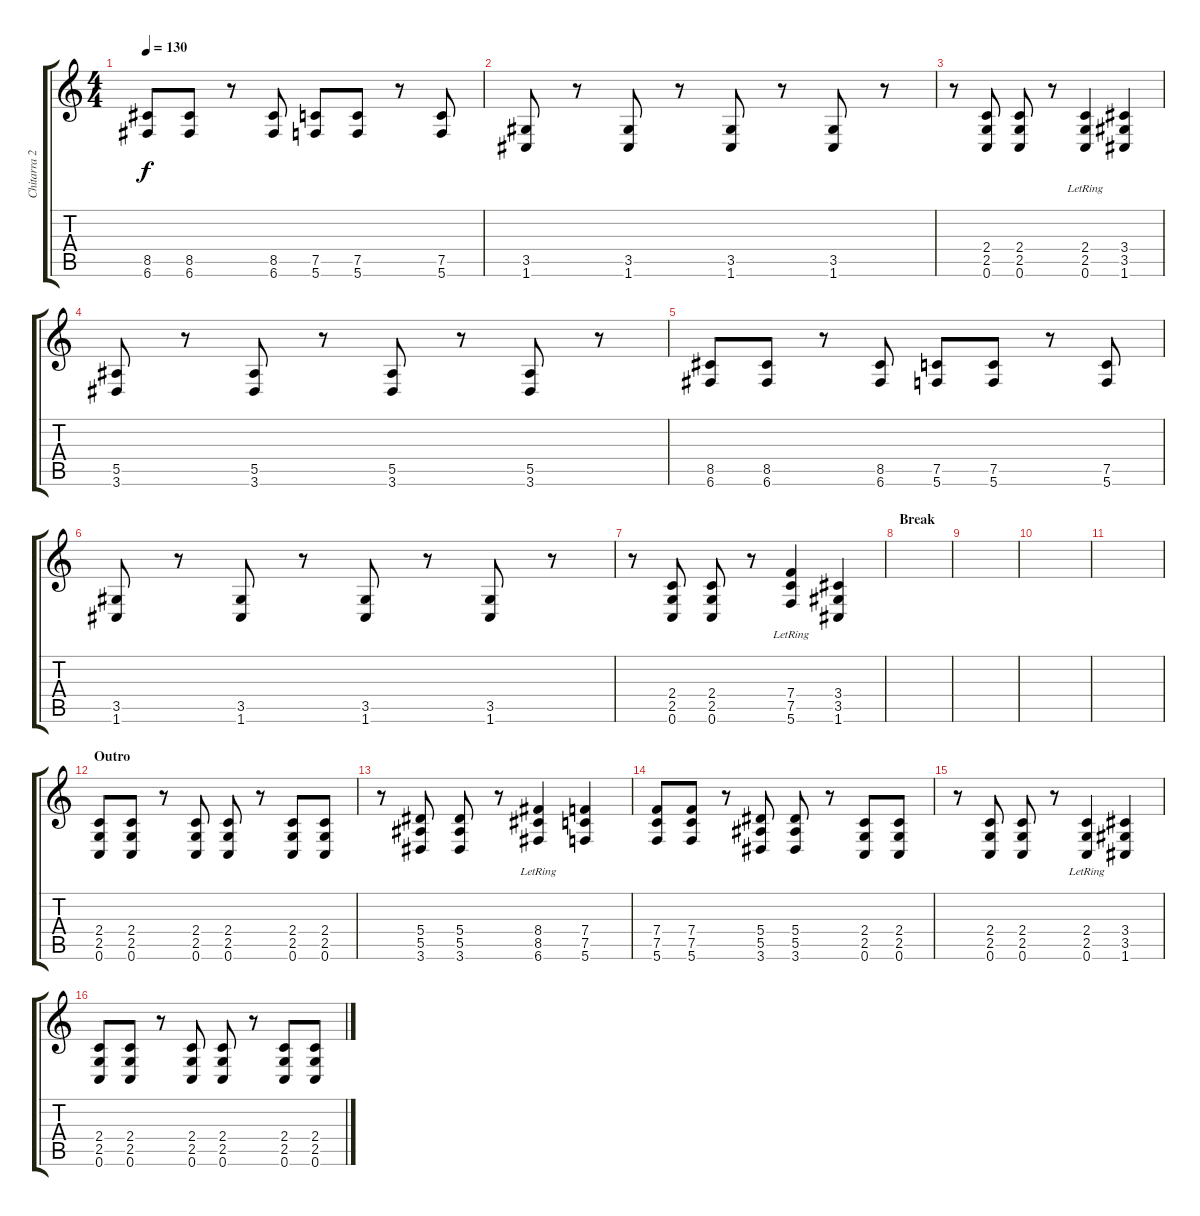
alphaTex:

\track ("Chitarra 2 Oct" "Chitarra 2") {instrument overdrivenguitar}
\staff {score tabs}
\tuning (C4 G3 Eb3 Bb2 F2 C2) {hide}
\ts (4 4)
\tempo 130
\clef g2
\ks c
(8.5 6.6).8{dy f} (8.5 6.6).8 r.8 (8.5 6.6).8 (7.5 5.6).8 (7.5 5.6).8 r.8 (7.5 5.6).8 |
(3.5 1.6).8 r.8 (3.5 1.6).8 r.8 (3.5 1.6).8 r.8 (3.5 1.6).8 r.8 |
r.8 (2.4 2.5 0.6).8 (2.4 2.5 0.6).8 r.8 (2.4{lr} 2.5{lr} 0.6{lr}).4 (3.4 3.5 1.6).4 |
(5.5 3.6).8 r.8 (5.5 3.6).8 r.8 (5.5 3.6).8 r.8 (5.5 3.6).8 r.8 |
(8.5 6.6).8 (8.5 6.6).8 r.8 (8.5 6.6).8 (7.5 5.6).8 (7.5 5.6).8 r.8 (7.5 5.6).8 |
(3.5 1.6).8 r.8 (3.5 1.6).8 r.8 (3.5 1.6).8 r.8 (3.5 1.6).8 r.8 |
r.8 (2.4 2.5 0.6).8 (2.4 2.5 0.6).8 r.8 (7.4{lr} 7.5{lr} 5.6{lr}).4 (3.4 3.5 1.6).4 |
\section ("" "Break")
|
|
|
|
\section ("" "Outro")
(2.4 2.5 0.6).8 (2.4 2.5 0.6).8 r.8 (2.4 2.5 0.6).8 (2.4 2.5 0.6).8 r.8 (2.4 2.5 0.6).8 (2.4 2.5 0.6).8 |
r.8 (5.4 5.5 3.6).8 (5.4 5.5 3.6).8 r.8 (8.4{lr} 8.5{lr} 6.6{lr}).4 (7.4 7.5 5.6).4 |
(7.4 7.5 5.6).8 (7.4 7.5 5.6).8 r.8 (5.4 5.5 3.6).8 (5.4 5.5 3.6).8 r.8 (2.4 2.5 0.6).8 (2.4 2.5 0.6).8 |
r.8 (2.4 2.5 0.6).8 (2.4 2.5 0.6).8 r.8 (2.4{lr} 2.5{lr} 0.6{lr}).4 (3.4 3.5 1.6).4 |
(2.4 2.5 0.6).8 (2.4 2.5 0.6).8 r.8 (2.4 2.5 0.6).8 (2.4 2.5 0.6).8 r.8 (2.4 2.5 0.6).8 (2.4 2.5 0.6).8
